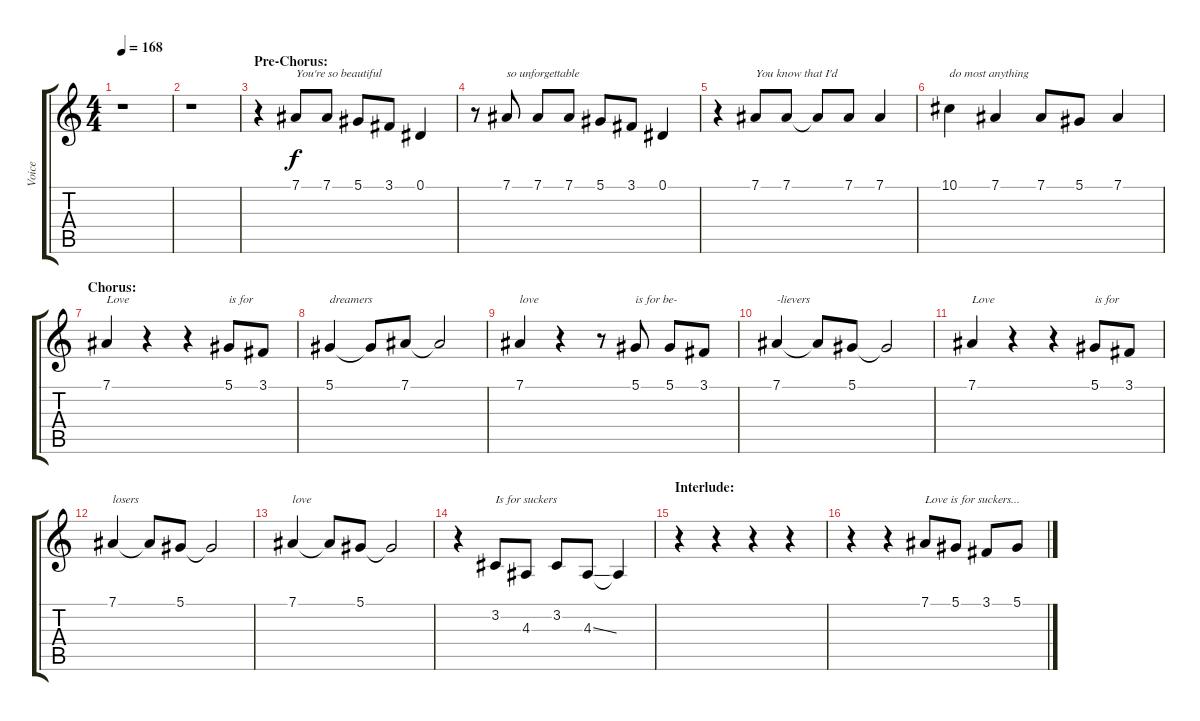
\track ("Voice" "Voice") {instrument oboe}
\staff {score tabs}
\tuning (Eb4 Bb3 Gb3 Db3 Ab2 Eb2) {hide}
\ts (4 4)
\tempo 168
\clef g2
\ks c
r.1{dy f} |
r.1 |
\section ("" "Pre-Chorus:")
r.4 7.1.8{txt "You're so beautiful"} 7.1.8 5.1.8 3.1.8 0.1.4 |
r.8 7.1.8{txt "so unforgettable"} 7.1.8 7.1.8 5.1.8 3.1.8 0.1.4 |
r.4 7.1.8{txt "You know that I'd"} 7.1.8 7.1{t}.8 7.1.8 7.1.4 |
10.1.4{txt "do most anything"} 7.1.4 7.1.8 5.1.8 7.1.4 |
\section ("" "Chorus:")
7.1.4{txt "Love"} r.4 r.4 5.1.8{txt "is for"} 3.1.8 |
5.1.4{txt "dreamers"} 5.1{t}.8 7.1.8 7.1{t}.2 |
7.1.4{txt "love"} r.4 r.8 5.1.8{txt "is for be-"} 5.1.8 3.1.8 |
7.1.4{txt "-lievers"} 7.1{t}.8 5.1.8 5.1{t}.2 |
7.1.4{txt "Love"} r.4 r.4 5.1.8{txt "is for"} 3.1.8 |
7.1.4{txt "losers"} 7.1{t}.8 5.1.8 5.1{t}.2 |
7.1.4{txt "love"} 7.1{t}.8 5.1.8 5.1{t}.2 |
r.4 3.2.8{txt "Is for suckers"} 4.3.8 3.2.8 4.3{ss}.8 4.3{t}.4 |
\section ("" "Interlude:")
r.4 r.4 r.4 r.4 |
r.4 r.4 7.1.8{txt "Love is for suckers..."} 5.1.8 3.1.8 5.1.8
